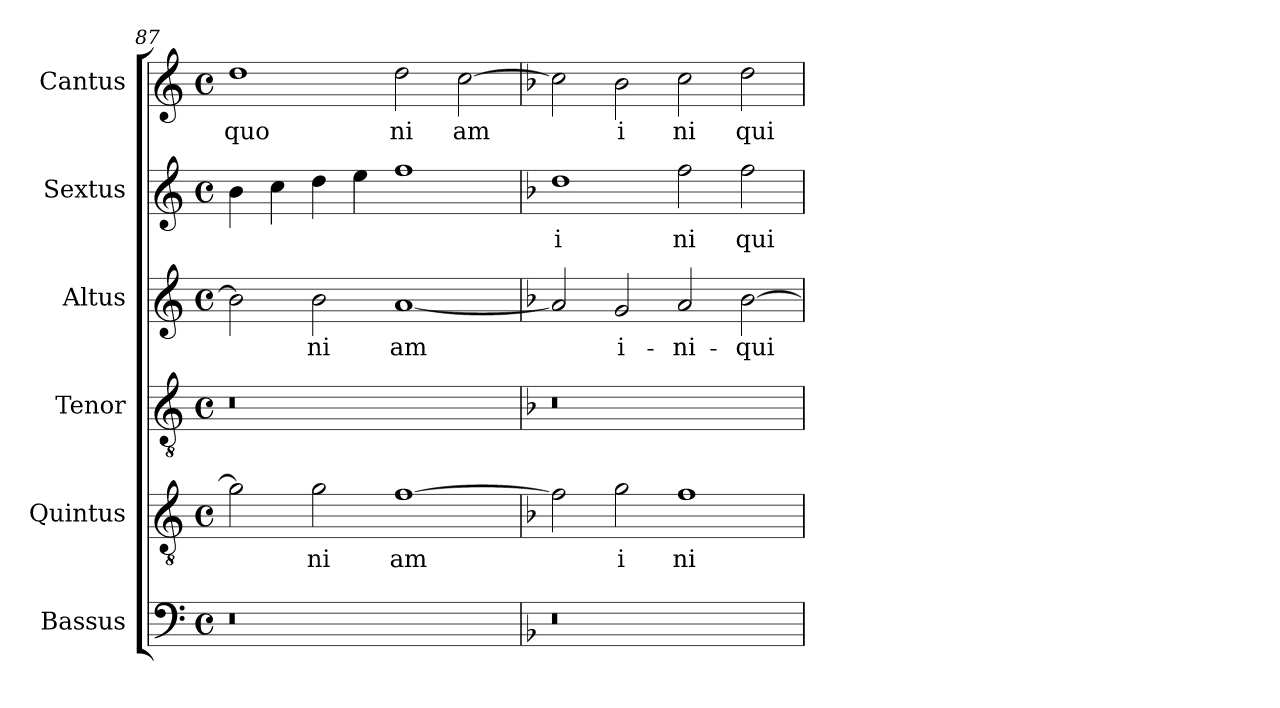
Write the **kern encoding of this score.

**kern	**kern	**text	**kern	**kern	**text	**kern	**text	**kern	**text
*part6	*part5	*part5	*part4	*part3	*part3	*part2	*part2	*part1	*part1
*staff6	*staff5	*staff5	*staff4	*staff3	*staff3	*staff2	*staff2	*staff1	*staff1
*I"Bassus	*I"Quintus	*	*I"Tenor	*I"Altus	*	*I"Sextus	*	*I"Cantus	*
*clefF4	*clefGv2	*	*clefGv2	*clefG2	*	*clefG2	*	*clefG2	*
*k[]	*k[]	*	*k[]	*k[]	*	*k[]	*	*k[]	*
*C:	*C:	*	*C:	*C:	*	*C:	*	*C:	*
*M4/4	*M4/4	*	*M4/4	*M4/4	*	*M4/4	*	*M4/4	*
*met(c)	*met(c)	*	*met(c)	*met(c)	*	*met(c)	*	*met(c)	*
=87	=87	=87	=87	=87	=87	=87	=87	=87	=87
!	!	!	!	!	!	!	!	!	!LO:LY:b:cj
0r	2g\]	.	0r	2b\]	.	4b\	.	1dd	quo
.	.	.	.	.	.	4cc\	.	.	.
!	!	!LO:LY:b:cj	!	!	!LO:LY:b:cj	!	!	!	!
.	2g\	ni	.	2b\	ni	4dd\	.	.	.
.	.	.	.	.	.	4ee\	.	.	.
!	!	!LO:LY:b:cj	!	!	!LO:LY:b:cj	!	!	!	!LO:LY:b:cj
.	[>1f	am	.	[>1a	am	1ff	.	2dd\	ni
!	!	!	!	!	!	!	!	!	!LO:LY:b
.	.	.	.	.	.	.	.	[<2cc\	am
!!LO:LB:g=z
=88	=88	=88	=88	=88	=88	=88	=88	=88	=88
*k[b-]	*k[b-]	*	*k[b-]	*k[b-]	*	*k[b-]	*	*k[b-]	*
*F:	*F:	*	*F:	*F:	*	*F:	*	*F:	*
!	!	!	!	!	!	!	!LO:LY:b:cj	!	!
0r	2f\]	.	0r	2a/]	.	1dd	i	2cc\]	.
!	!	!LO:LY:b:cj	!	!	!LO:LY:b:cj	!	!	!	!LO:LY:b:cj
.	2g\	i	.	2g/	i-	.	.	2b-\	i
!	!	!LO:LY:b:cj	!	!	!LO:LY:b:cj	!	!LO:LY:b:cj	!	!LO:LY:b:cj
.	1f	ni	.	2a/	-ni-	2ff\	ni	2cc\	ni
!	!	!	!	!	!LO:LY:b	!	!LO:LY:b:cj	!	!LO:LY:b:cj
.	.	.	.	[>2b-\	-qui-	2ff\	qui	2dd\	qui
=	=	=	=	=	=	=	=	=	=
*-	*-	*-	*-	*-	*-	*-	*-	*-	*-
